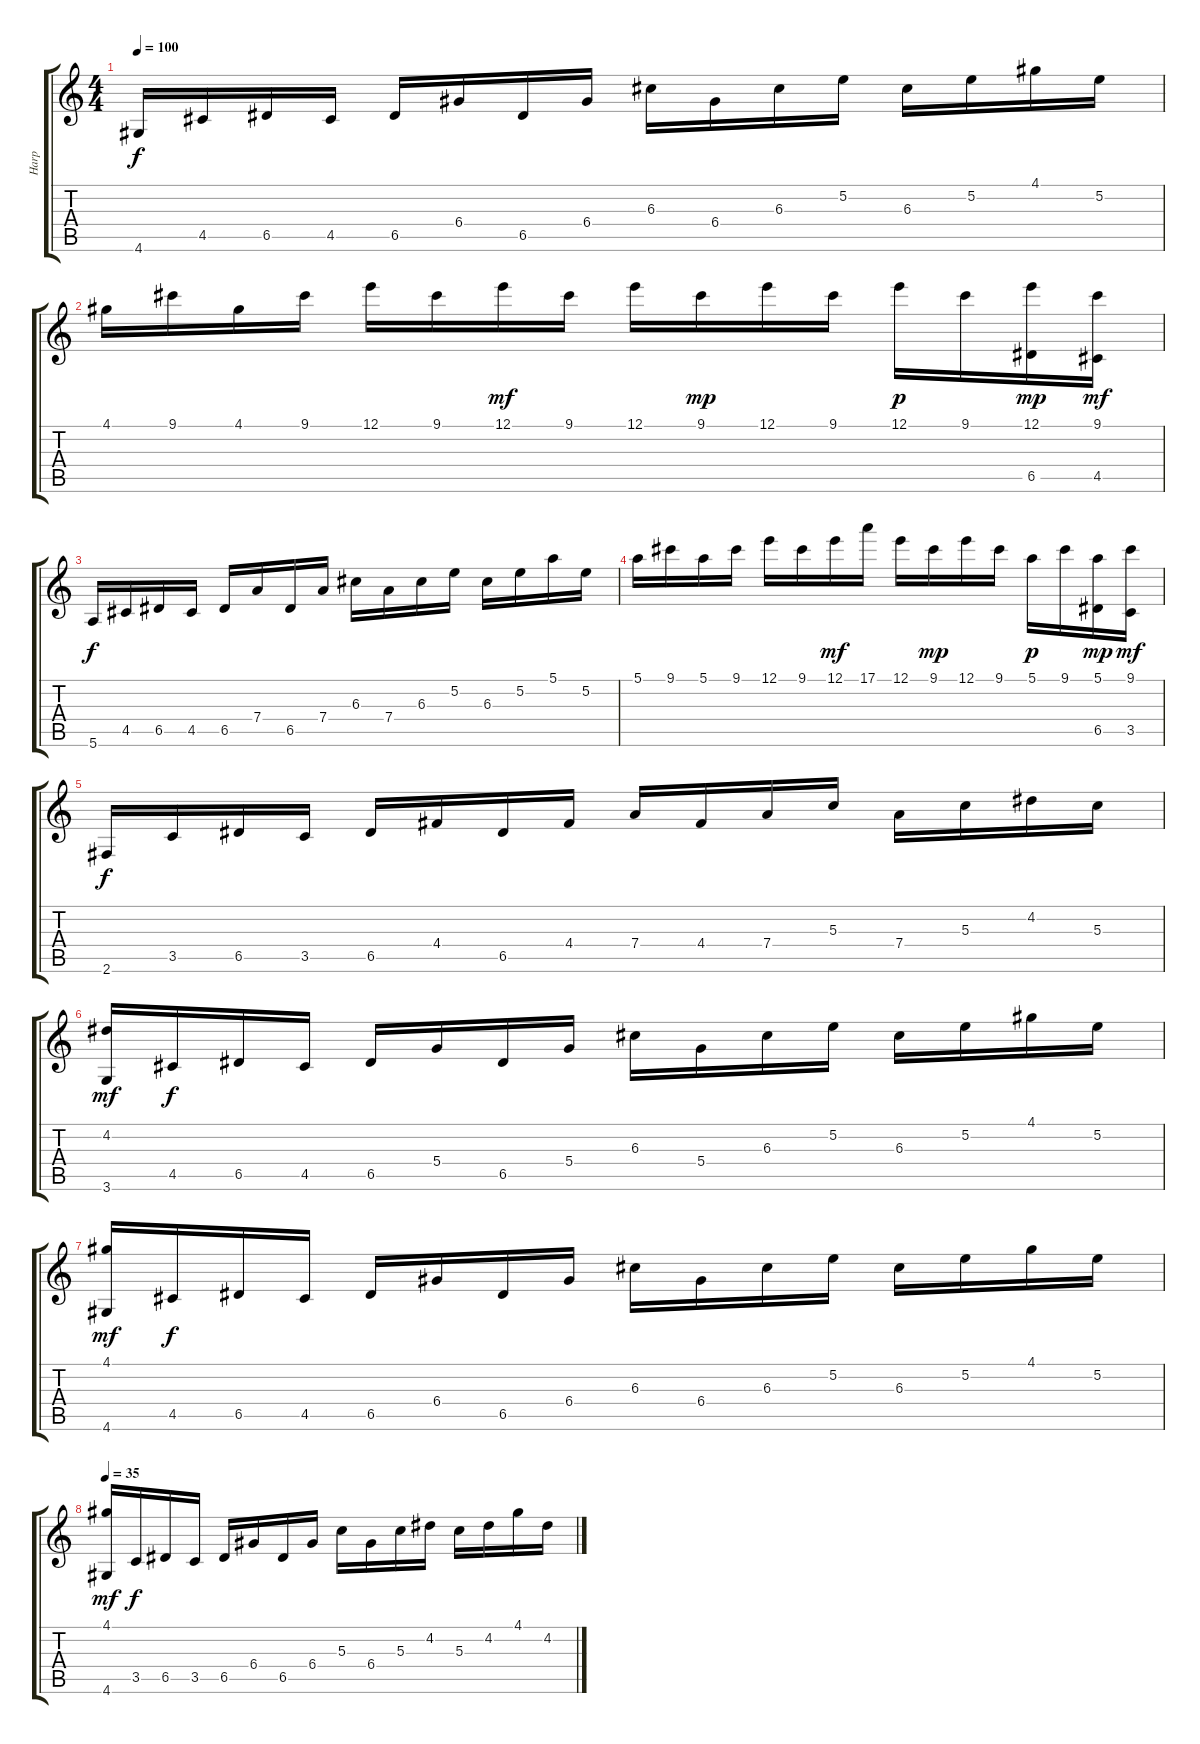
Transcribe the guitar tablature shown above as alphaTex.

\track ("Harp" "Harp") {instrument orchestralharp}
\staff {score tabs}
\tuning (E5 B4 G4 D4 A3 E3) {hide}
\ts (4 4)
\tempo 100
\clef g2
\ks c
4.6.16{dy f instrument orchestralharp} 4.5.16 6.5.16 4.5.16 6.5.16 6.4.16 6.5.16 6.4.16 6.3.16 6.4.16 6.3.16 5.2.16 6.3.16 5.2.16 4.1.16 5.2.16 |
4.1.16 9.1.16 4.1.16 9.1.16 12.1.16 9.1.16 12.1.16{dy mf} 9.1.16 12.1.16 9.1.16{dy mp} 12.1.16 9.1.16 12.1.16{dy p} 9.1.16 (12.1 6.5).16{dy mp} (9.1 4.5).16{dy mf} |
5.6.16{dy f} 4.5.16 6.5.16 4.5.16 6.5.16 7.4.16 6.5.16 7.4.16 6.3.16 7.4.16 6.3.16 5.2.16 6.3.16 5.2.16 5.1.16 5.2.16 |
5.1.16 9.1.16 5.1.16 9.1.16 12.1.16 9.1.16 12.1.16{dy mf} 17.1.16 12.1.16 9.1.16{dy mp} 12.1.16 9.1.16 5.1.16{dy p} 9.1.16 (5.1 6.5).16{dy mp} (9.1 3.5).16{dy mf} |
2.6.16{dy f} 3.5.16 6.5.16 3.5.16 6.5.16 4.4.16 6.5.16 4.4.16 7.4.16 4.4.16 7.4.16 5.3.16 7.4.16 5.3.16 4.2.16 5.3.16 |
(4.2 3.6).16{dy mf} 4.5.16{dy f} 6.5.16 4.5.16 6.5.16 5.4.16 6.5.16 5.4.16 6.3.16 5.4.16 6.3.16 5.2.16 6.3.16 5.2.16 4.1.16 5.2.16 |
(4.1 4.6).16{dy mf} 4.5.16{dy f} 6.5.16 4.5.16 6.5.16 6.4.16 6.5.16 6.4.16 6.3.16 6.4.16 6.3.16 5.2.16 6.3.16 5.2.16 4.1.16 5.2.16 |
\tempo 35
(4.1 4.6).16{dy mf} 3.5.16{dy f} 6.5.16 3.5.16 6.5.16 6.4.16 6.5.16 6.4.16 5.3.16 6.4.16 5.3.16 4.2.16 5.3.16 4.2.16 4.1.16 4.2.16
